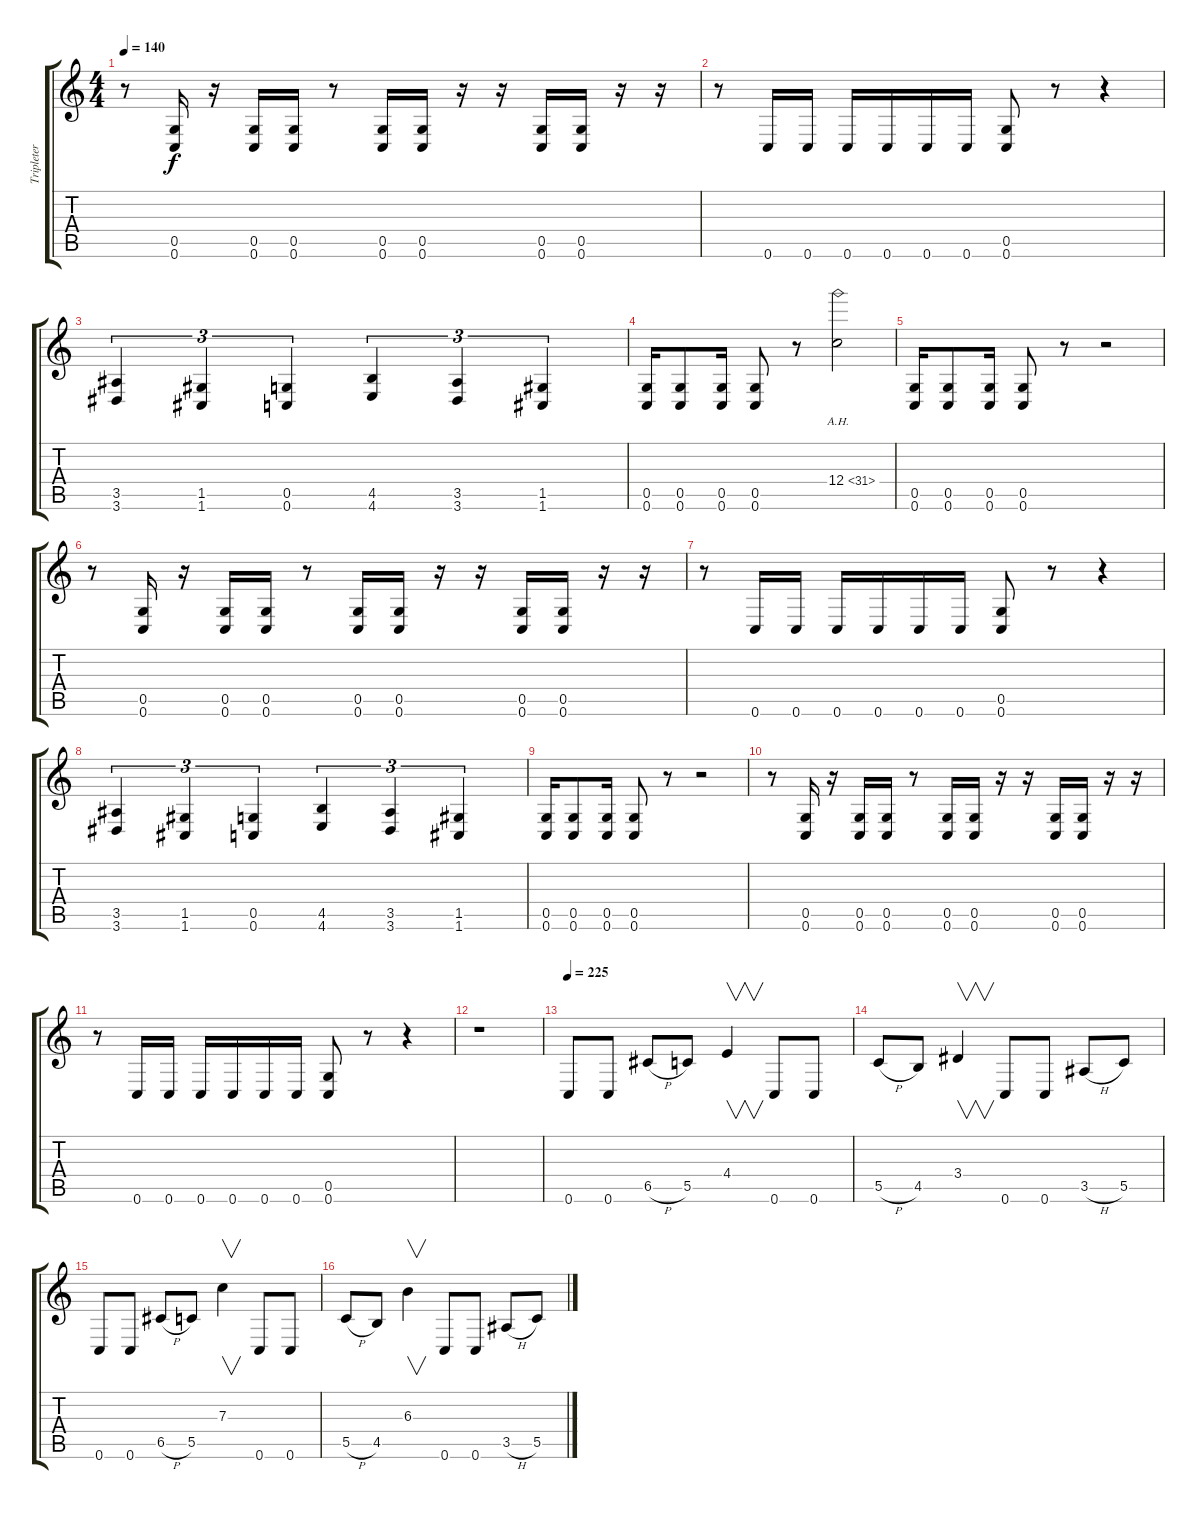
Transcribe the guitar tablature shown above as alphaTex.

\track ("Tripleter" "Tripleter") {mute instrument overdrivenguitar}
\staff {score tabs}
\tuning (D4 A3 F3 C3 G2 C2) {hide}
\ts (4 4)
\tempo 140
\clef g2
\ks c
r.8{dy f} (0.5 0.6).16 r.16 (0.5 0.6).16 (0.5 0.6).16 r.8 (0.5 0.6).16 (0.5 0.6).16 r.16 r.16 (0.5 0.6).16 (0.5 0.6).16 r.16 r.16 |
r.8 0.6.16 0.6.16 0.6.16 0.6.16 0.6.16 0.6.16 (0.5 0.6).8 r.8 r.4 |
(3.5 3.6).4{tu (3 2)} (1.5 1.6).4{tu (3 2)} (0.5 0.6).4{tu (3 2)} (4.5 4.6).4{tu (3 2)} (3.5 3.6).4{tu (3 2)} (1.5 1.6).4{tu (3 2)} |
(0.5 0.6).16 (0.5 0.6).8 (0.5 0.6).16 (0.5 0.6).8 r.8 12.4{ah 19}.2 |
(0.5 0.6).16 (0.5 0.6).8 (0.5 0.6).16 (0.5 0.6).8 r.8 r.2 |
r.8 (0.5 0.6).16 r.16 (0.5 0.6).16 (0.5 0.6).16 r.8 (0.5 0.6).16 (0.5 0.6).16 r.16 r.16 (0.5 0.6).16 (0.5 0.6).16 r.16 r.16 |
r.8 0.6.16 0.6.16 0.6.16 0.6.16 0.6.16 0.6.16 (0.5 0.6).8 r.8 r.4 |
(3.5 3.6).4{tu (3 2)} (1.5 1.6).4{tu (3 2)} (0.5 0.6).4{tu (3 2)} (4.5 4.6).4{tu (3 2)} (3.5 3.6).4{tu (3 2)} (1.5 1.6).4{tu (3 2)} |
(0.5 0.6).16 (0.5 0.6).8 (0.5 0.6).16 (0.5 0.6).8 r.8 r.2 |
r.8 (0.5 0.6).16 r.16 (0.5 0.6).16 (0.5 0.6).16 r.8 (0.5 0.6).16 (0.5 0.6).16 r.16 r.16 (0.5 0.6).16 (0.5 0.6).16 r.16 r.16 |
r.8 0.6.16 0.6.16 0.6.16 0.6.16 0.6.16 0.6.16 (0.5 0.6).8 r.8 r.4 |
r.1 |
\tempo 225
0.6.8 0.6.8 6.5{h}.8 5.5.8 4.4.4{v} 0.6.8 0.6.8 |
5.5{h}.8 4.5.8 3.4.4{v} 0.6.8 0.6.8 3.5{h}.8 5.5.8 |
0.6.8 0.6.8 6.5{h}.8 5.5.8 7.3.4{v} 0.6.8 0.6.8 |
5.5{h}.8 4.5.8 6.3.4{v} 0.6.8 0.6.8 3.5{h}.8 5.5.8
